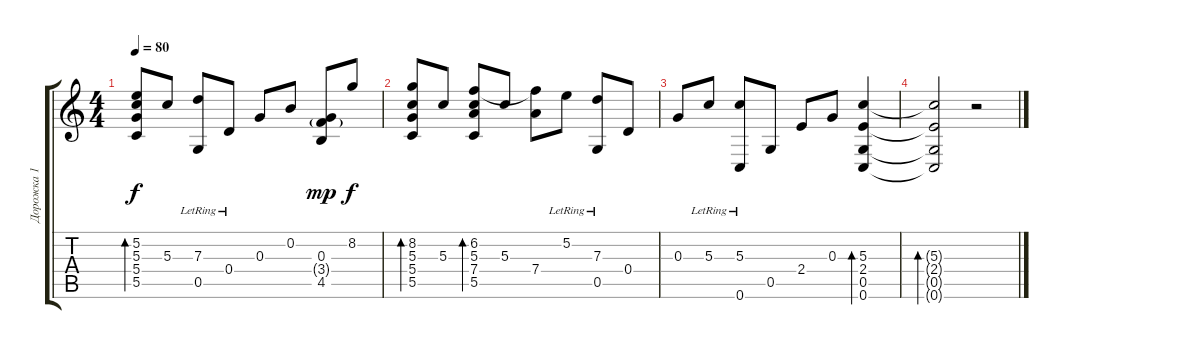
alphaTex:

\track ("Дорожка 1" "Дорожка 1") {instrument acousticguitarnylon}
\staff {score tabs}
\tuning (E4 B3 G3 D3 G2 C2) {hide}
\ts (4 4)
\tempo 80
\clef g2
\ks c
(5.2 5.3 5.4 5.5).8{bd 60 dy f} 5.3.8 (7.3 0.5{lr}).8 0.4{lr}.8 0.3.8 0.2.8 (0.3 3.4{g} 4.5).8{dy mp} 8.2.8{dy f} |
(8.2 5.3 5.4 5.5).8{bd 60} 5.3.8 (6.2 5.3 7.4 5.5).8{bd 60} 5.3.8 (6.2{t} 7.4).8 5.2{lr}.8 (7.3{lr} 0.5{lr}).8 0.4.8 |
0.3.8 5.3{lr}.8 (5.3{lr} 0.6).8 0.5.8 2.4.8 0.3.8 (5.3 2.4 0.5 0.6).4{bd 60} |
(5.3{t} 2.4{t} 0.5{t} 0.6{t}).2{bd 60} r.2
